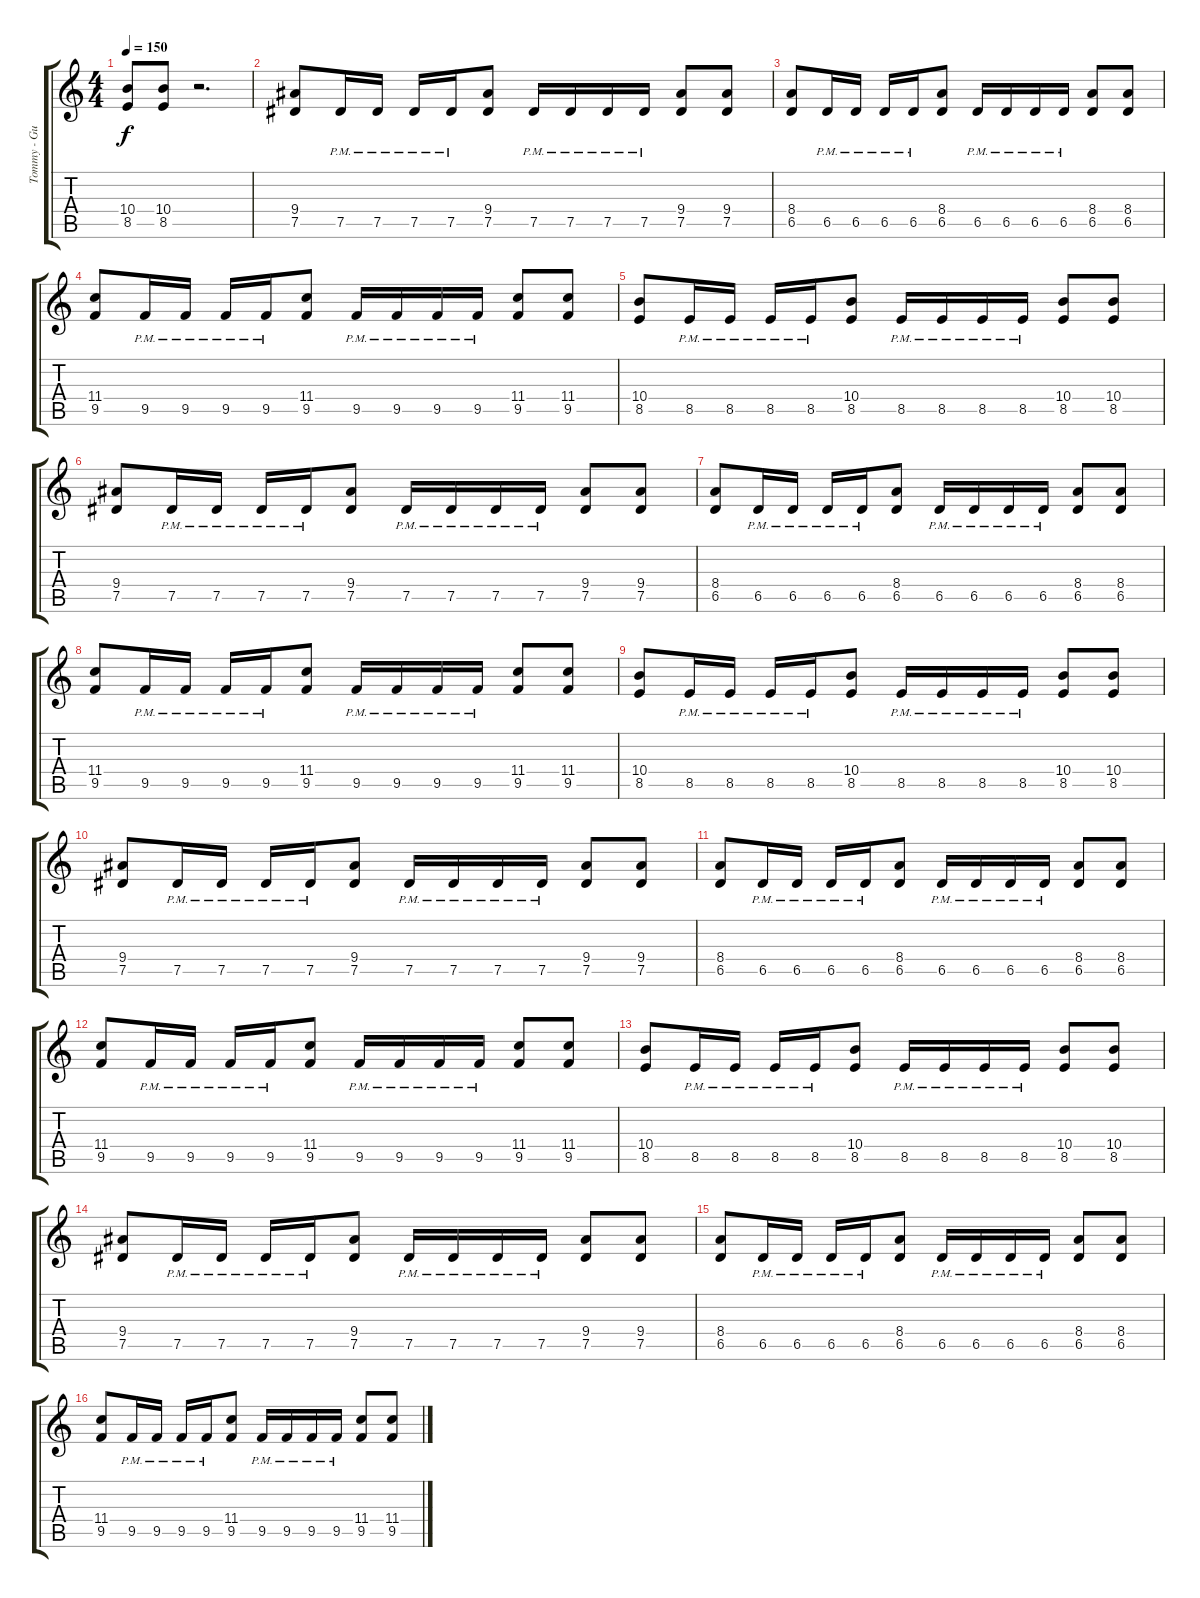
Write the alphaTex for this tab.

\track ("Tommy - Guitar 2" "Tommy - Gu") {instrument distortionguitar}
\staff {score tabs}
\tuning (Eb4 Bb3 Gb3 Db3 Ab2 Eb2) {hide}
\ts (4 4)
\tempo 150
\clef g2
\ks c
(10.4 8.5).8{dy f} (10.4 8.5).8 r.2{d} |
(9.4 7.5).8 7.5{pm}.16 7.5{pm}.16 7.5{pm}.16 7.5{pm}.16 (9.4 7.5).8 7.5{pm}.16 7.5{pm}.16 7.5{pm}.16 7.5{pm}.16 (9.4 7.5).8 (9.4 7.5).8 |
(8.4 6.5).8 6.5{pm}.16 6.5{pm}.16 6.5{pm}.16 6.5{pm}.16 (8.4 6.5).8 6.5{pm}.16 6.5{pm}.16 6.5{pm}.16 6.5{pm}.16 (8.4 6.5).8 (8.4 6.5).8 |
(11.4 9.5).8 9.5{pm}.16 9.5{pm}.16 9.5{pm}.16 9.5{pm}.16 (11.4 9.5).8 9.5{pm}.16 9.5{pm}.16 9.5{pm}.16 9.5{pm}.16 (11.4 9.5).8 (11.4 9.5).8 |
(10.4 8.5).8 8.5{pm}.16 8.5{pm}.16 8.5{pm}.16 8.5{pm}.16 (10.4 8.5).8 8.5{pm}.16 8.5{pm}.16 8.5{pm}.16 8.5{pm}.16 (10.4 8.5).8 (10.4 8.5).8 |
(9.4 7.5).8 7.5{pm}.16 7.5{pm}.16 7.5{pm}.16 7.5{pm}.16 (9.4 7.5).8 7.5{pm}.16 7.5{pm}.16 7.5{pm}.16 7.5{pm}.16 (9.4 7.5).8 (9.4 7.5).8 |
(8.4 6.5).8 6.5{pm}.16 6.5{pm}.16 6.5{pm}.16 6.5{pm}.16 (8.4 6.5).8 6.5{pm}.16 6.5{pm}.16 6.5{pm}.16 6.5{pm}.16 (8.4 6.5).8 (8.4 6.5).8 |
(11.4 9.5).8 9.5{pm}.16 9.5{pm}.16 9.5{pm}.16 9.5{pm}.16 (11.4 9.5).8 9.5{pm}.16 9.5{pm}.16 9.5{pm}.16 9.5{pm}.16 (11.4 9.5).8 (11.4 9.5).8 |
(10.4 8.5).8 8.5{pm}.16 8.5{pm}.16 8.5{pm}.16 8.5{pm}.16 (10.4 8.5).8 8.5{pm}.16 8.5{pm}.16 8.5{pm}.16 8.5{pm}.16 (10.4 8.5).8 (10.4 8.5).8 |
(9.4 7.5).8 7.5{pm}.16 7.5{pm}.16 7.5{pm}.16 7.5{pm}.16 (9.4 7.5).8 7.5{pm}.16 7.5{pm}.16 7.5{pm}.16 7.5{pm}.16 (9.4 7.5).8 (9.4 7.5).8 |
(8.4 6.5).8 6.5{pm}.16 6.5{pm}.16 6.5{pm}.16 6.5{pm}.16 (8.4 6.5).8 6.5{pm}.16 6.5{pm}.16 6.5{pm}.16 6.5{pm}.16 (8.4 6.5).8 (8.4 6.5).8 |
(11.4 9.5).8 9.5{pm}.16 9.5{pm}.16 9.5{pm}.16 9.5{pm}.16 (11.4 9.5).8 9.5{pm}.16 9.5{pm}.16 9.5{pm}.16 9.5{pm}.16 (11.4 9.5).8 (11.4 9.5).8 |
(10.4 8.5).8 8.5{pm}.16 8.5{pm}.16 8.5{pm}.16 8.5{pm}.16 (10.4 8.5).8 8.5{pm}.16 8.5{pm}.16 8.5{pm}.16 8.5{pm}.16 (10.4 8.5).8 (10.4 8.5).8 |
(9.4 7.5).8 7.5{pm}.16 7.5{pm}.16 7.5{pm}.16 7.5{pm}.16 (9.4 7.5).8 7.5{pm}.16 7.5{pm}.16 7.5{pm}.16 7.5{pm}.16 (9.4 7.5).8 (9.4 7.5).8 |
(8.4 6.5).8 6.5{pm}.16 6.5{pm}.16 6.5{pm}.16 6.5{pm}.16 (8.4 6.5).8 6.5{pm}.16 6.5{pm}.16 6.5{pm}.16 6.5{pm}.16 (8.4 6.5).8 (8.4 6.5).8 |
(11.4 9.5).8 9.5{pm}.16 9.5{pm}.16 9.5{pm}.16 9.5{pm}.16 (11.4 9.5).8 9.5{pm}.16 9.5{pm}.16 9.5{pm}.16 9.5{pm}.16 (11.4 9.5).8 (11.4 9.5).8
